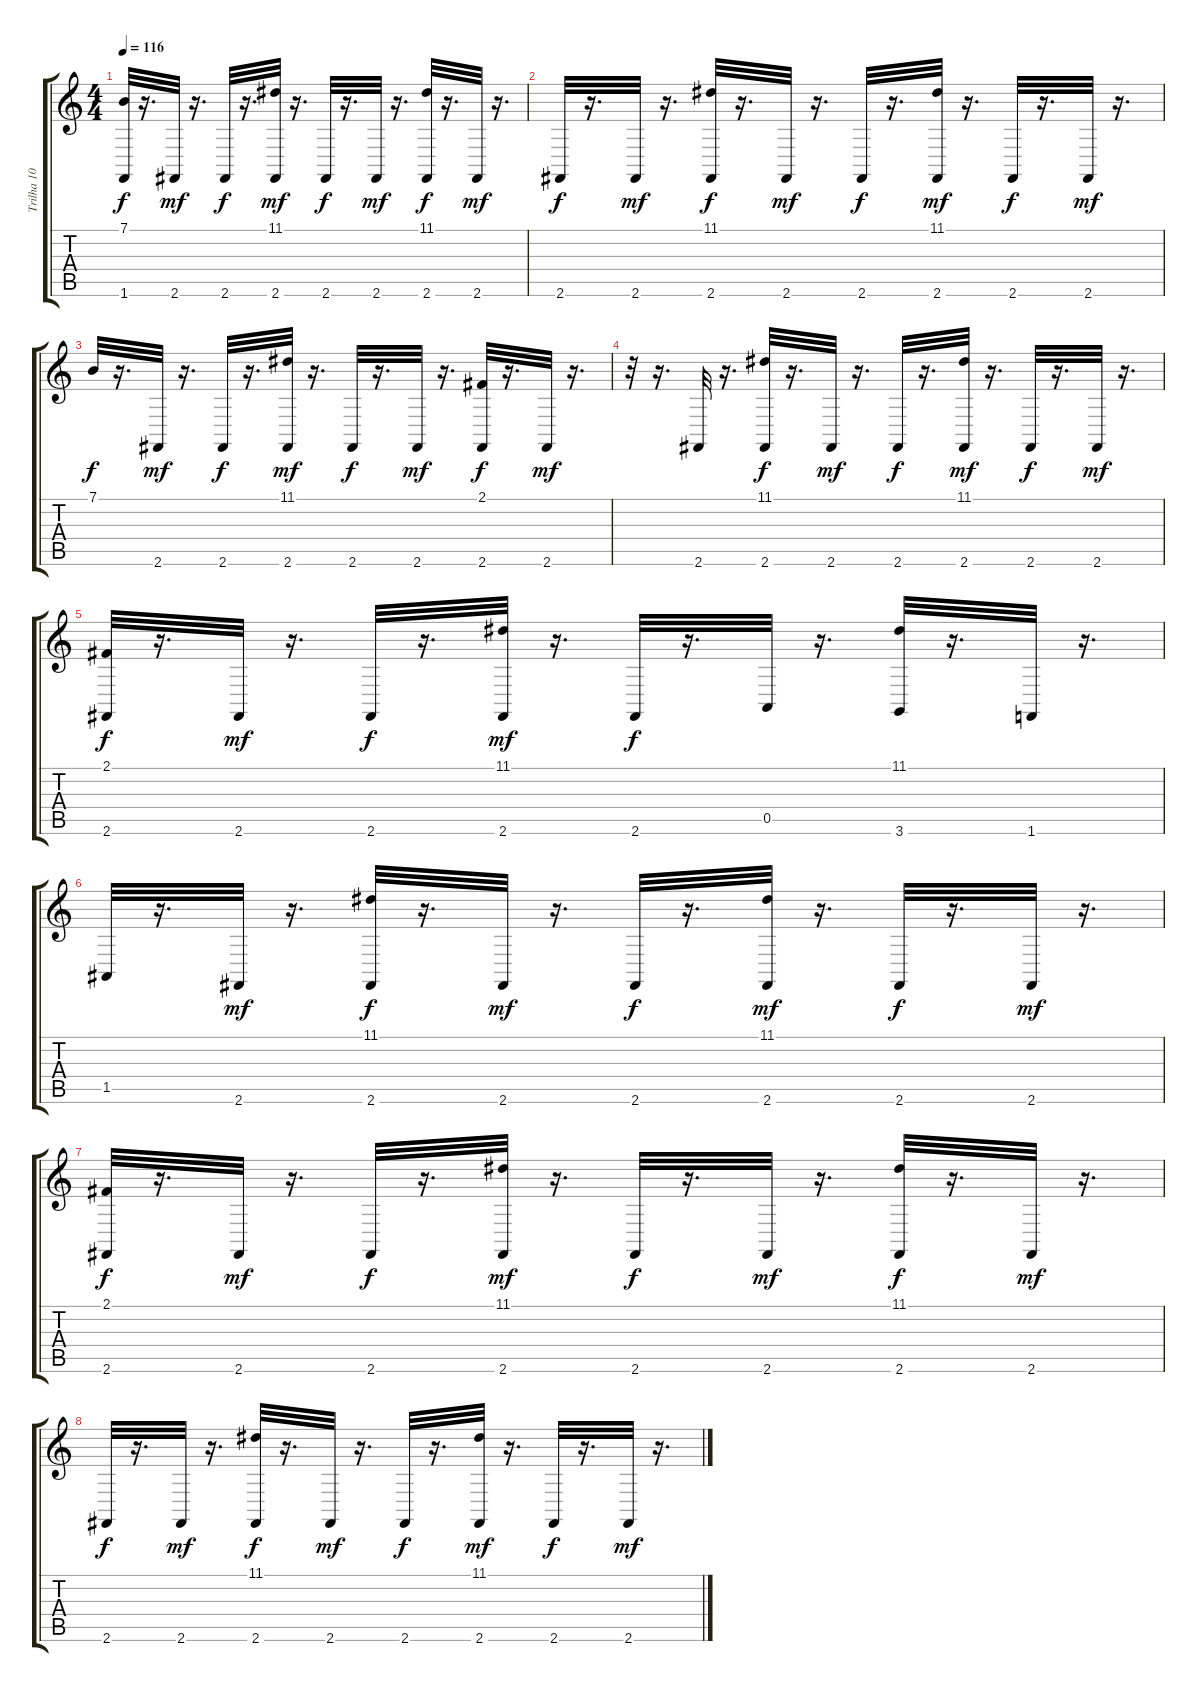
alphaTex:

\track ("Trilha 10" "Trilha 10") {instrument acousticgrandpiano}
\staff {score tabs}
\tuning (E4 B3 G3 D3 A2 E2) {hide}
\ts (4 4)
\tempo 116
\clef g2
\ks c
(7.1 1.6).32{dy f} r.16{d} 2.6.32{dy mf} r.16{d} 2.6.32{dy f} r.16{d} (11.1 2.6).32{dy mf} r.16{d} 2.6.32{dy f} r.16{d} 2.6.32{dy mf} r.16{d} (11.1 2.6).32{dy f} r.16{d} 2.6.32{dy mf} r.16{d} |
2.6.32{dy f} r.16{d} 2.6.32{dy mf} r.16{d} (11.1 2.6).32{dy f} r.16{d} 2.6.32{dy mf} r.16{d} 2.6.32{dy f} r.16{d} (11.1 2.6).32{dy mf} r.16{d} 2.6.32{dy f} r.16{d} 2.6.32{dy mf} r.16{d} |
7.1.32{dy f} r.16{d} 2.6.32{dy mf} r.16{d} 2.6.32{dy f} r.16{d} (11.1 2.6).32{dy mf} r.16{d} 2.6.32{dy f} r.16{d} 2.6.32{dy mf} r.16{d} (2.1 2.6).32{dy f} r.16{d} 2.6.32{dy mf} r.16{d} |
r.32 r.16{d} 2.6.32 r.16{d} (11.1 2.6).32{dy f} r.16{d} 2.6.32{dy mf} r.16{d} 2.6.32{dy f} r.16{d} (11.1 2.6).32{dy mf} r.16{d} 2.6.32{dy f} r.16{d} 2.6.32{dy mf} r.16{d} |
(2.1 2.6).32{dy f} r.16{d} 2.6.32{dy mf} r.16{d} 2.6.32{dy f} r.16{d} (11.1 2.6).32{dy mf} r.16{d} 2.6.32{dy f} r.16{d} 0.5.32 r.16{d} (11.1 3.6).32 r.16{d} 1.6.32 r.16{d} |
1.5.32 r.16{d} 2.6.32{dy mf} r.16{d} (11.1 2.6).32{dy f} r.16{d} 2.6.32{dy mf} r.16{d} 2.6.32{dy f} r.16{d} (11.1 2.6).32{dy mf} r.16{d} 2.6.32{dy f} r.16{d} 2.6.32{dy mf} r.16{d} |
(2.1 2.6).32{dy f} r.16{d} 2.6.32{dy mf} r.16{d} 2.6.32{dy f} r.16{d} (11.1 2.6).32{dy mf} r.16{d} 2.6.32{dy f} r.16{d} 2.6.32{dy mf} r.16{d} (11.1 2.6).32{dy f} r.16{d} 2.6.32{dy mf} r.16{d} |
2.6.32{dy f} r.16{d} 2.6.32{dy mf} r.16{d} (11.1 2.6).32{dy f} r.16{d} 2.6.32{dy mf} r.16{d} 2.6.32{dy f} r.16{d} (11.1 2.6).32{dy mf} r.16{d} 2.6.32{dy f} r.16{d} 2.6.32{dy mf} r.16{d}
